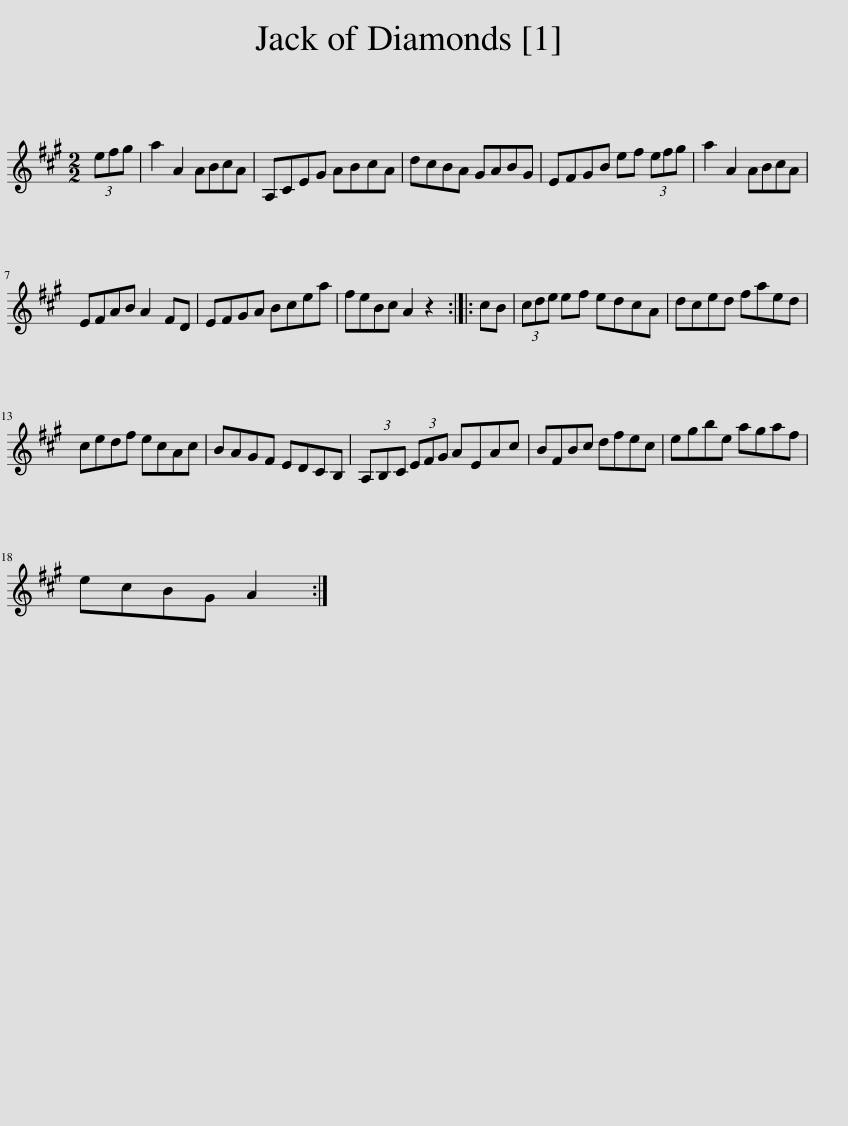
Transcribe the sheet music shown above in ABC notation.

X:1
L:1/8
M:2/2
I:linebreak $
K:A
V:1 treble
V:1
 (3efg | a2 A2 ABcA | A,CEG ABcA | dcBA GABG | EFGB ef (3efg | %5
 a2 A2 ABcA |$ EFAB A2 FD | EFGA Bcea | feBc A2 z2 :: cB | %10
 (3cde ef edcA | dced faed |$ cedf ecAc | BAGF EDCB, | (3A,B,C (3EFG AEAc | %15
 BFBc dfec | egbe agaf |$ ecBG A2 :| %18
